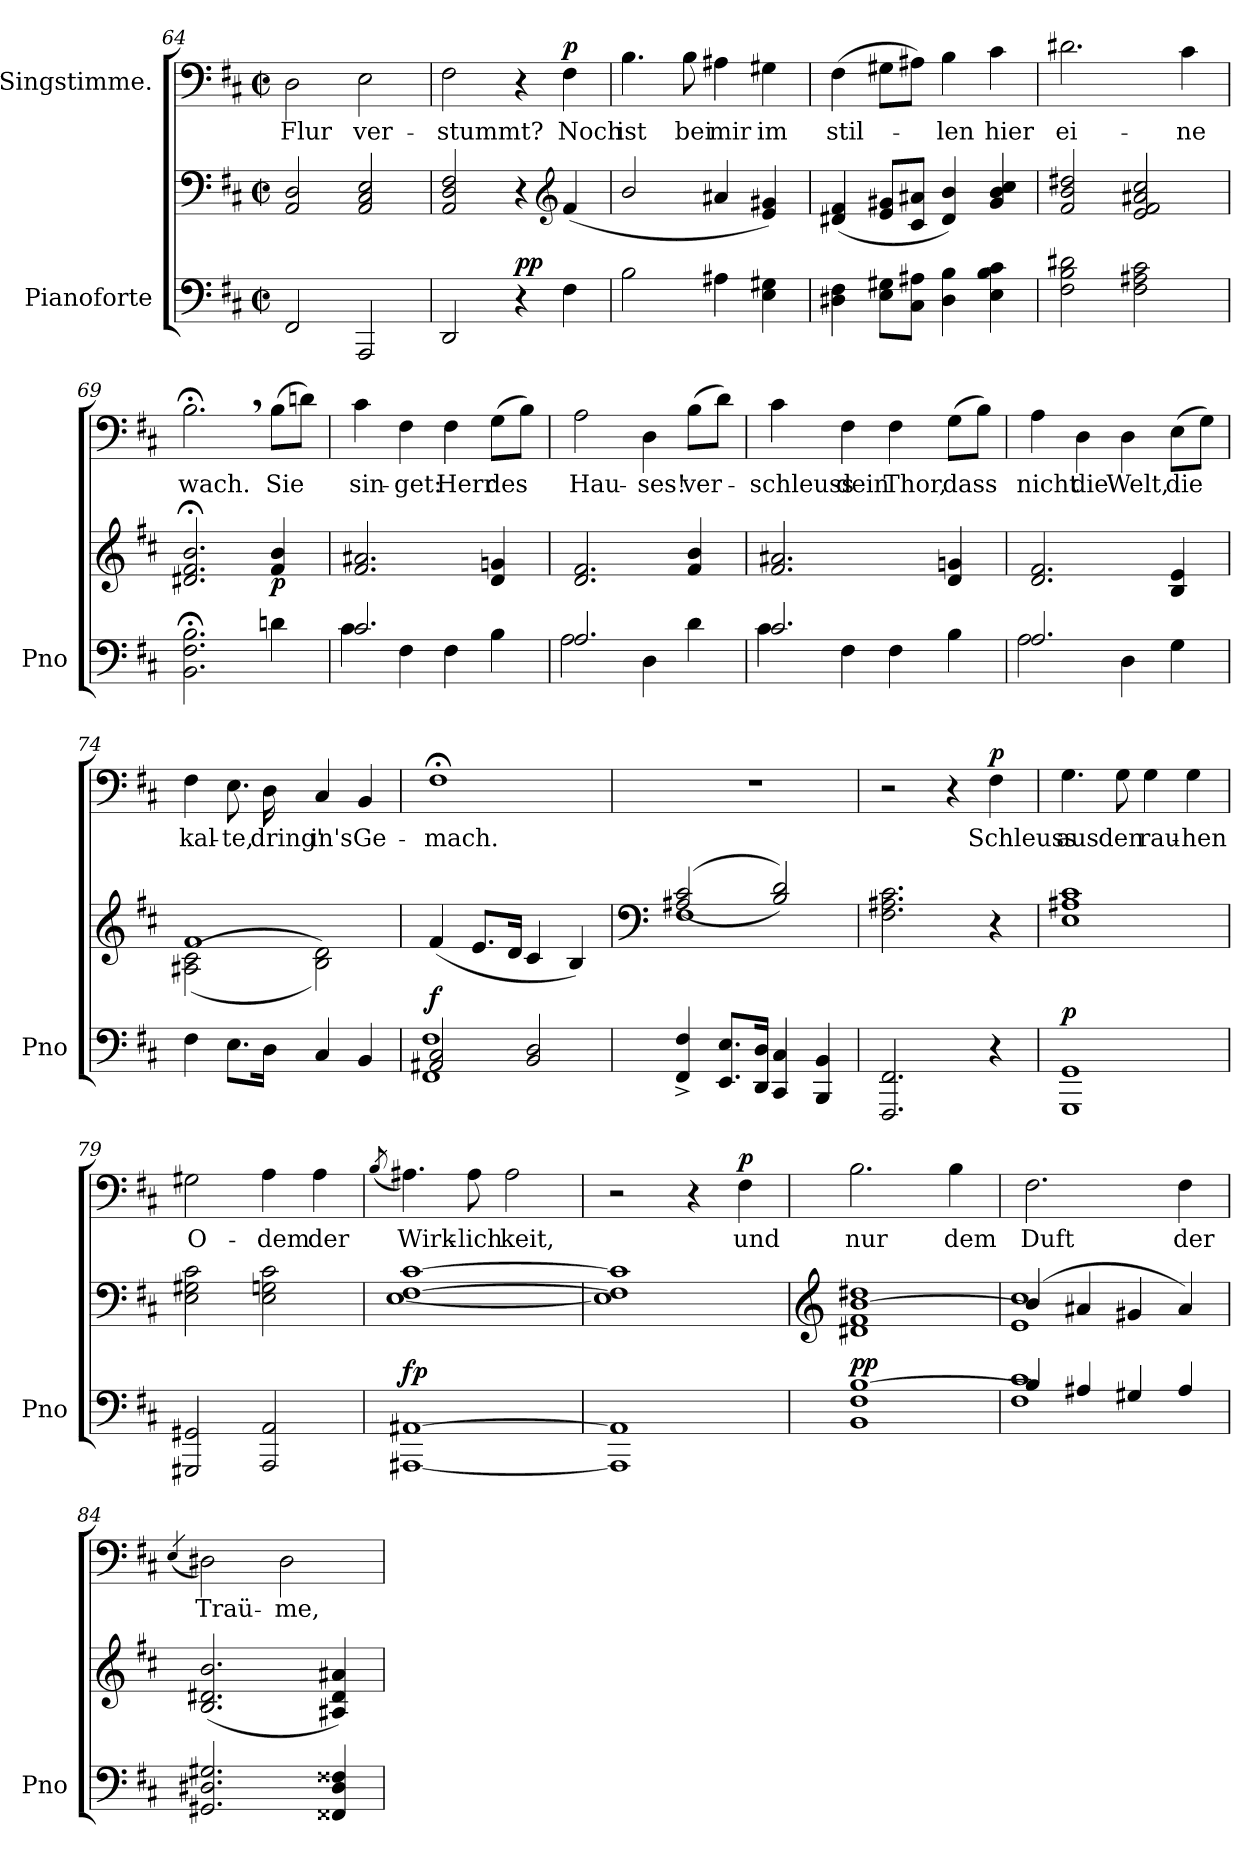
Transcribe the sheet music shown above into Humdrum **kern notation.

**kern	**kern	**dynam	**kern	**text	**dynam
*part2	*part2	*part2	*part1	*part1	*part1
*staff3	*staff2	*staff2/3	*staff1	*staff1	*staff1
*I"Pianoforte	*	*	*I"Singstimme.	*	*
*I'Pno	*	*	*	*	*
*clefF4	*clefF4	*	*clefF4	*	*
*k[f#c#]	*k[f#c#]	*	*k[f#c#]	*	*
*M2/2	*M2/2	*	*M2/2	*	*
*met(c|)	*met(c|)	*	*met(c|)	*	*
=64	=64	=64	=64	=64	=64
!	!	!	!	!LO:LY:b	!
2FF#/	2AA/ 2D/	.	2D\	Flur	.
!	!	!	!	!LO:LY:b	!
2AAA/	2AA/ 2C#/ 2E/	.	2E\	ver-	.
=65	=65	=65	=65	=65	=65
!	!	!	!	!LO:LY:b	!
2DD/	2AA/ 2D/ 2F#/	.	2F#\	-stummt?	.
!	!	!LO:DY:a=2	!	!	!
4r	4r	pp	4r	.	.
*	*clefG2	*	*	*	*
!	!	!	!	!LO:LY:b	!LO:DY:a
4F#\	(4f#/	.	4F#\	Noch	p
=66	=66	=66	=66	=66	=66
!	!	!	!	!LO:LY:b	!
2B\	2b/	.	4.B\	ist	.
!	!	!	!	!LO:LY:b	!
.	.	.	8B\	bei	.
!	!	!	!	!LO:LY:b	!
4A#X\	4a#X/	.	4A#X\	mir	.
!	!	!	!	!LO:LY:b	!
4E\ 4G#X\	4e/ 4g#X/)	.	4G#X\	im	.
=67	=67	=67	=67	=67	=67
!	!	!	!	!LO:LY:b	!
4D#X\ 4F#\	(4d#X/ 4f#/	.	(4F#\	stil-	.
8E\ 8G#X\L	8e/ 8g#X/L	.	8G#X\L	.	.
8C#\ 8A#X\J	8c#/ 8a#X/J	.	8A#X\J)	.	.
!	!	!	!	!LO:LY:b	!
4D#\ 4B\	4d#/ 4b/)	.	4B\	-len	.
!	!	!	!	!LO:LY:b	!
4E\ 4B\ 4c#\	4g#/ 4b/ 4cc#/	.	4c#\	hier	.
=68	=68	=68	=68	=68	=68
!	!	!	!	!LO:LY:b	!
2F#\ 2B\ 2d#X\	2f#/ 2b/ 2dd#X/	.	2.d#X\	ei-	.
2F#\ 2A#X\ 2c#\	2e/ 2f#/ 2a#X/ 2cc#/	.	.	.	.
!	!	!	!	!LO:LY:b	!
.	.	.	4c#\	-ne	.
=69	=69	=69	=69	=69	=69
!	!	!	!	!LO:LY:b	!
2.BB\;< 2.F#\;< 2.B\;<	2.d#X/;< 2.f#/;< 2.b/;<	.	2.B;<,\	wach.	.
*	*	*	*MM80	*	*
!	!	!LO:DY:b	!	!LO:LY:b	!
4dn\	4f#/ 4b/	p	(8B\L	Sie	.
.	.	.	8dn\J)	.	.
!!LO:LB:g=z
=70	=70	=70	=70	=70	=70
*^	*	*	*	*	*
!	!	!	!	!	!LO:LY:b	!
2.c#/	4c#\	2.f#/ 2.a#X/	.	4c#\	sin-	.
!	!	!	!	!	!LO:LY:b	!
.	4F#\	.	.	4F#\	-get:	.
!	!	!	!	!	!LO:LY:b	!
.	4F#\	.	.	4F#\	Herr	.
!	!	!	!	!	!LO:LY:b	!
4B\	4ryy	4d/ 4gn/	.	(8G\L	des	.
.	.	.	.	8B\J)	.	.
=71	=71	=71	=71	=71	=71	=71
!	!	!	!	!	!LO:LY:b	!
2.A/	2A\	2.d/ 2.f#/	.	2A\	Hau-	.
!	!	!	!	!	!LO:LY:b	!
.	4D\	.	.	4D\	-ses!	.
!	!	!	!	!	!LO:LY:b	!
4d\	4ryy	4f#/ 4b/	.	(8B\L	ver-	.
.	.	.	.	8d\J)	.	.
=72	=72	=72	=72	=72	=72	=72
!	!	!	!	!	!LO:LY:b	!
2.c#/	4c#\	2.f#/ 2.a#X/	.	4c#\	-schleuss	.
!	!	!	!	!	!LO:LY:b	!
.	4F#\	.	.	4F#\	dein	.
!	!	!	!	!	!LO:LY:b	!
.	4F#\	.	.	4F#\	Thor,	.
!	!	!	!	!	!LO:LY:b	!
4B\	4ryy	4d/ 4gn/	.	(8G\L	dass	.
.	.	.	.	8B\J)	.	.
=73	=73	=73	=73	=73	=73	=73
!	!	!	!	!	!LO:LY:b	!
2.A/	2A\	2.d/ 2.f#/	.	4A\	nicht	.
!	!	!	!	!	!LO:LY:b	!
.	.	.	.	4D\	die	.
!	!	!	!	!	!LO:LY:b	!
.	4D\	.	.	4D\	Welt,	.
*	*	*	*	*MM70	*	*
!	!	!	!	!	!LO:LY:b	!
4ryy	4G\	4B/ 4e/	.	(8E\L	die	.
.	.	.	.	8G\J)	.	.
*v	*v	*	*	*	*	*
=74	=74	=74	=74	=74	=74
*	*^	*	*	*	*
!	!	!	!	!	!LO:LY:b	!
4F#\	1f#	((2A#X\ 2c#\	.	4F#\	kal-	.
!	!	!	!	!	!LO:LY:b	!
8.E\L	.	.	.	8.E\	-te,	.
!	!	!	!	!	!LO:LY:b	!
16D\Jk	.	.	.	16D\	dring'	.
!	!	!	!	!	!LO:LY:b	!
4C#/	.	2B\ 2d\))	.	4C#/	in's	.
!	!	!	!	!	!LO:LY:b	!
4BB/	.	.	.	4BB/	Ge-	.
*	*v	*v	*	*	*	*
!!LO:PB:g=z
=75	=75	=75	=75	=75	=75
*^	*	*	*	*	*
!	!	!	!LO:DY:a=2	!	!LO:LY:b	!
2AA#X/ 2C#/	1FF# 1F#	(4f#/	f	1F#;<	-mach.	.
.	.	8.e/L	.	.	.	.
.	.	16d/Jk	.	.	.	.
2BB/ 2D/	.	4c#/	.	.	.	.
.	.	4B/)	.	.	.	.
*v	*v	*	*	*	*	*
=76	=76	=76	=76	=76	=76
*	*clefF4	*	*	*	*
*	*^	*	*	*	*
4FF#/^ 4F#/^	((2A#X/ 2c#/	1F#	.	1r	.	.
8.EE/ 8.E/L	.	.	.	.	.	.
16DD/ 16D/Jk	.	.	.	.	.	.
4CC#/ 4C#/	2B/ 2d/))	.	.	.	.	.
4BBB/ 4BB/	.	.	.	.	.	.
*	*v	*v	*	*	*	*
=77	=77	=77	=77	=77	=77
2.FFF#/ 2.FF#/	2.F#\ 2.A#X\ 2.c#\	.	2r	.	.
.	.	.	4r	.	.
*	*	*	*MM60	*	*
!	!	!	!	!LO:LY:b	!LO:DY:a
4r	4r	.	4F#\	Schleuss	p
=78	=78	=78	=78	=78	=78
!	!	!LO:DY:a=2	!	!LO:LY:b	!
1GGG 1GG	1E 1A#X 1c#	p	4.G\	aus	.
!	!	!	!	!LO:LY:b	!
.	.	.	8G\	den	.
!	!	!	!	!LO:LY:b	!
.	.	.	4G\	rau-	.
!	!	!	!	!LO:LY:b	!
.	.	.	4G\	-hen	.
=79	=79	=79	=79	=79	=79
!	!	!	!	!LO:LY:b	!
2GGG#X/ 2GG#X/	2E\ 2G#X\ 2c#\	.	2G#X\	O-	.
!	!	!	!	!LO:LY:b	!
2AAA/ 2AA/	2E\ 2Gn\ 2c#\	.	4A\	-dem	.
!	!	!	!	!LO:LY:b	!
.	.	.	4A\	der	.
=80	=80	=80	=80	=80	=80
.	.	.	(8qB/	.	.
!	!	!LO:DY:a=2	!	!LO:LY:b	!
[1AAA#X [1AA#X	[1E [1F# [1c#	fp	4.A#X\)	Wirk-	.
!	!	!	!	!LO:LY:b	!
.	.	.	8A#\	-lich	.
!	!	!	!	!LO:LY:b	!
.	.	.	2A#\	keit,	.
!!LO:LB:g=z
=81	=81	=81	=81	=81	=81
1AAA#i] 1AA#i]	1E] 1F#] 1c#]	.	2r	.	.
.	.	.	4r	.	.
*	*	*	*MM70	*	*
!	!	!	!	!LO:LY:b	!LO:DY:a
.	.	.	4F#\	und	p
=82	=82	=82	=82	=82	=82
*	*clefG2	*	*	*	*
!	!	!LO:DY:a=2	!	!LO:LY:b	!
1BB 1F# [1B	1d#X 1f# [1b 1dd#X	pp	2.B\	nur	.
!	!	!	!	!LO:LY:b	!
.	.	.	4B\	dem	.
=83	=83	=83	=83	=83	=83
*^	*^	*	*	*	*
!	!	!	!	!	!	!LO:LY:b	!
4B/]	1F# 1c#	(4b/]	1e 1cc#	.	2.F#\	Duft	.
4A#X/	.	4a#X/	.	.	.	.	.
4G#X/	.	4g#X/	.	.	.	.	.
!	!	!	!	!	!	!LO:LY:b	!
4A#/	.	4a#/)	.	.	4F#\	der	.
*v	*v	*	*	*	*	*	*
*	*v	*v	*	*	*	*
=84	=84	=84	=84	=84	=84
.	.	.	(4qE/	.	.
!	!	!	!	!LO:LY:b	!
2.GG#X/ 2.D#X/ 2.G#X/	(2.B/ 2.d#X/ 2.b/	.	2D#X\)	Traü-	.
!	!	!	!	!LO:LY:b	!
.	.	.	2D#\	-me,	.
4FF##X/ 4D#/ 4F##X/	4A#X/ 4d#/ 4a#X/)	.	.	.	.
=	=	=	=	=	=
*-	*-	*-	*-	*-	*-
